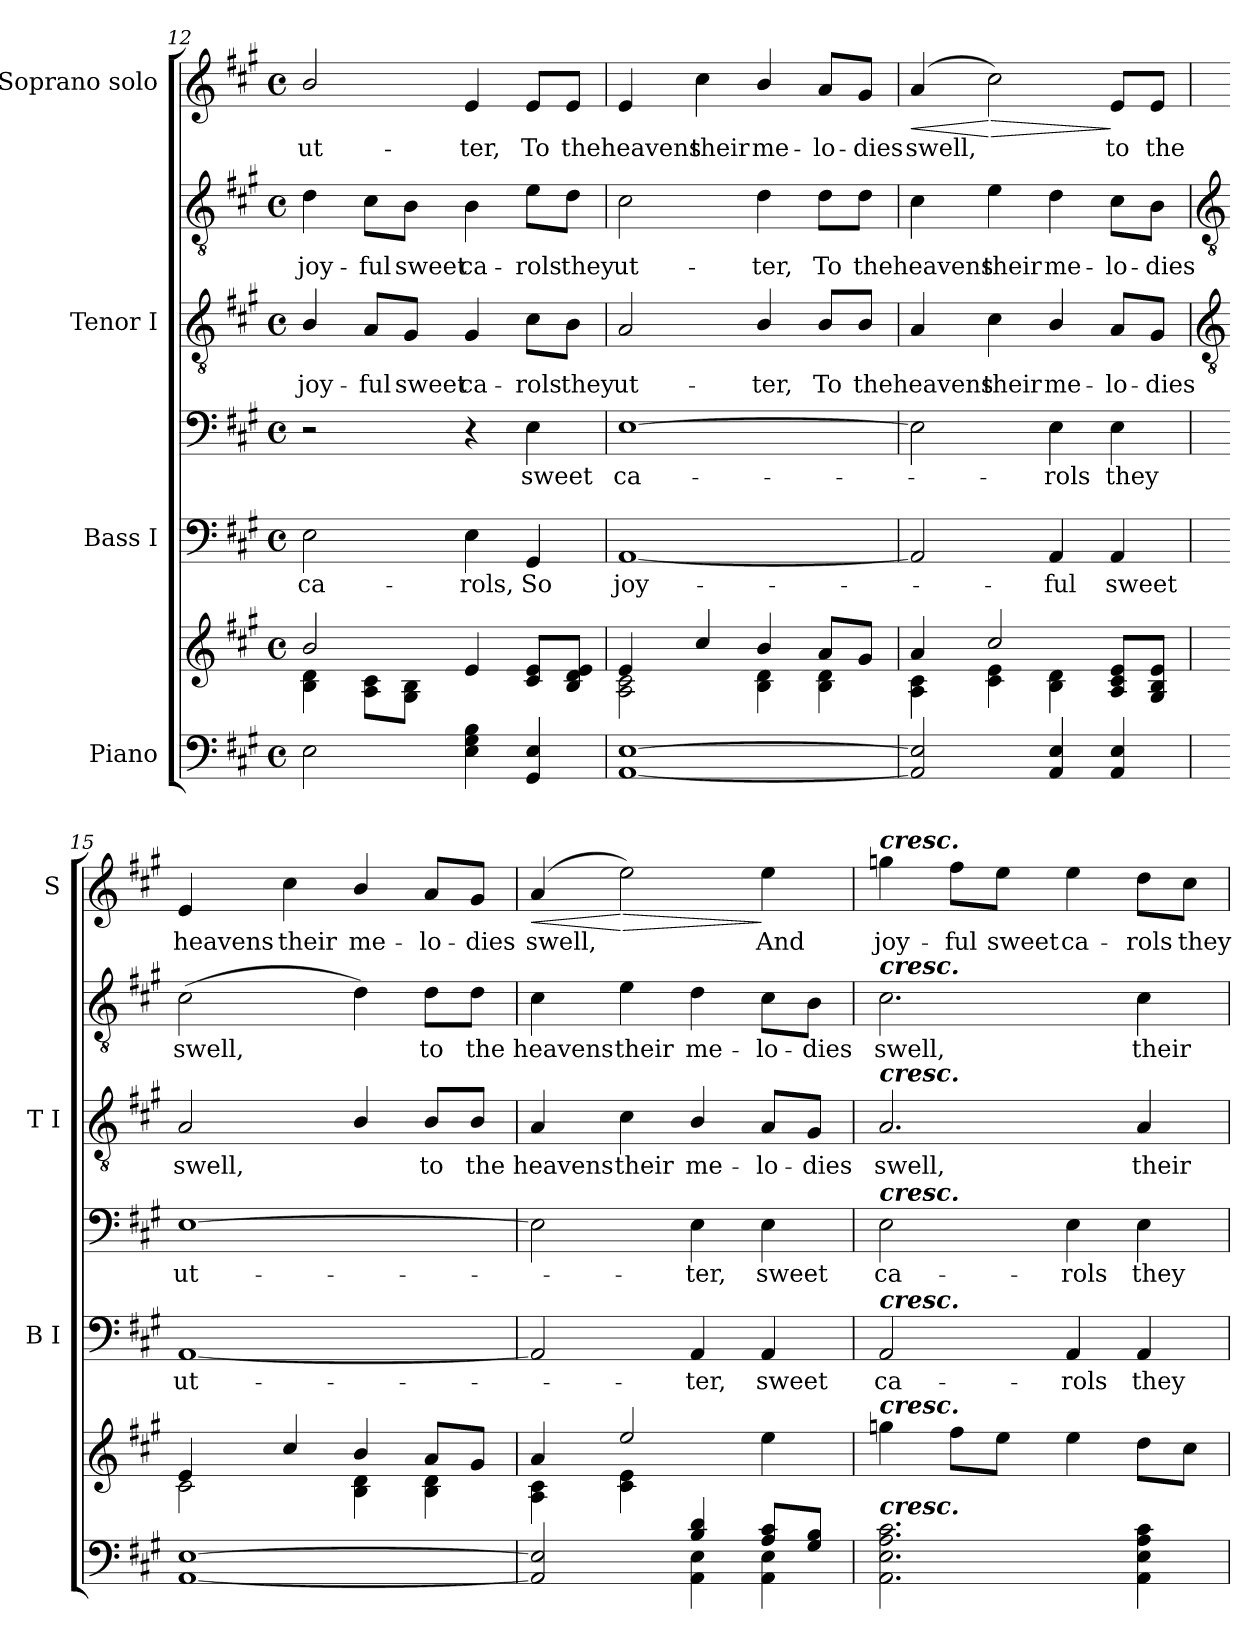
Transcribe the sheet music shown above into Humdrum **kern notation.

**kern	**kern	**kern	**text	**kern	**text	**kern	**text	**kern	**text	**kern	**text	**dynam
*part4	*part4	*part3	*part3	*part3	*part3	*part2	*part2	*part2	*part2	*part1	*part1	*part1
*staff7	*staff6	*staff5	*staff5	*staff4	*staff4	*staff3	*staff3	*staff2	*staff2	*staff1	*staff1	*staff1
*I"Piano	*	*I"Bass I	*	*	*	*I"Tenor I	*	*	*	*I"Soprano solo	*	*
*	*	*I'B I	*	*	*	*I'T I	*	*	*	*I'S	*	*
!!LO:LB:g=z
*clefF4	*clefG2	*clefF4	*	*clefF4	*	*clefGv2	*	*clefGv2	*	*clefG2	*	*
*k[f#c#g#]	*k[f#c#g#]	*k[f#c#g#]	*	*k[f#c#g#]	*	*k[f#c#g#]	*	*k[f#c#g#]	*	*k[f#c#g#]	*	*
*A:	*A:	*A:	*	*A:	*	*A:	*	*A:	*	*A:	*	*
*M4/4	*M4/4	*M4/4	*	*M4/4	*	*M4/4	*	*M4/4	*	*M4/4	*	*
*met(c)	*met(c)	*met(c)	*	*met(c)	*	*met(c)	*	*met(c)	*	*met(c)	*	*
=12	=12	=12	=12	=12	=12	=12	=12	=12	=12	=12	=12	=12
*	*^	*	*	*	*	*	*	*	*	*	*	*
!	!	!	!	!LO:LY:b	!	!	!	!LO:LY:b	!	!LO:LY:b	!	!LO:LY:b	!
2E	2b/	4B\ 4d\	2E	ca-	2r	.	4B/	joy-	4d	joy-	2b/	ut-	.
!	!	!	!	!	!	!	!	!LO:LY:b	!	!LO:LY:b	!	!	!
.	.	8A\ 8c#\L	.	.	.	.	8A/L	-ful	8c#\L	-ful	.	.	.
!	!	!	!	!	!	!	!	!LO:LY:b	!	!LO:LY:b	!	!	!
.	.	8G#\ 8B\J	.	.	.	.	8G#/J	sweet	8B\J	sweet	.	.	.
!	!	!	!	!LO:LY:b	!	!	!	!LO:LY:b	!	!LO:LY:b	!	!LO:LY:b	!
4E 4G# 4B	4e	2ryy	4E	-rols,	4r	.	4G#	ca-	4B	ca-	4e	-ter,	.
!	!	!	!	!LO:LY:b	!	!LO:LY:b	!	!LO:LY:b	!	!LO:LY:b	!	!LO:LY:b	!
4GG#/ 4E/	8c# 8eL	.	4GG#	So	4E	sweet	8c#\L	-rols	8e\L	-rols	8e/L	To	.
!	!	!	!	!	!	!	!	!LO:LY:b	!	!LO:LY:b	!	!LO:LY:b	!
.	8B 8d 8eJ	.	.	.	.	.	8B\J	they	8d\J	they	8e/J	the	.
=13	=13	=13	=13	=13	=13	=13	=13	=13	=13	=13	=13	=13	=13
!	!	!	!	!LO:LY:b	!	!LO:LY:b	!	!LO:LY:b	!	!LO:LY:b	!	!LO:LY:b	!
[1AA [1E	4e	2A\ 2c#\	[1AA	joy-	[1E	ca-	2A	ut-	2c#	ut-	4e	heavens	.
!	!	!	!	!	!	!	!	!	!	!	!	!LO:LY:b	!
.	4cc#/	.	.	.	.	.	.	.	.	.	4cc#	their	.
!	!	!	!	!	!	!	!	!LO:LY:b	!	!LO:LY:b	!	!LO:LY:b	!
.	4b/	4B\ 4d\	.	.	.	.	4B/	-ter,	4d	-ter,	4b/	me-	.
!	!	!	!	!	!	!	!	!LO:LY:b	!	!LO:LY:b	!	!LO:LY:b	!
.	8aL	4B\ 4d\	.	.	.	.	8B/L	To	8d\L	To	8a/L	-lo-	.
!	!	!	!	!	!	!	!	!LO:LY:b	!	!LO:LY:b	!	!LO:LY:b	!
.	8g#J	.	.	.	.	.	8B/J	the	8d\J	the	8g#/J	-dies	.
=14	=14	=14	=14	=14	=14	=14	=14	=14	=14	=14	=14	=14	=14
!	!	!	!	!	!	!	!	!LO:LY:b	!	!LO:LY:b	!	!LO:LY:b	!LO:HP:b
2AA] 2E]	4a	4A\ 4c#\	2AA]	.	2E]	.	4A	heavens	4c#	heavens	(<4a	swell,	<
!	!	!	!	!	!	!	!	!LO:LY:b	!	!LO:LY:b	!	!	!LO:HP:n=1:b
.	2cc#/	4c#\ 4e\	.	.	.	.	4c#	their	4e	their	2cc#)	.	[ >
!	!	!	!	!LO:LY:b	!	!LO:LY:b	!	!LO:LY:b	!	!LO:LY:b	!	!	!
4AA 4E	.	4B\ 4d\	4AA	ful	4E	rols	4B/	me-	4d	me-	.	.	.
!	!	!	!	!LO:LY:b	!	!LO:LY:b	!	!LO:LY:b	!	!LO:LY:b	!	!LO:LY:b	!
4AA 4E	8A 8c# 8eL	4ryy	4AA	sweet	4E	they	8A/L	-lo-	8c#\L	-lo-	8e/L	to	]
!	!	!	!	!	!	!	!	!LO:LY:b	!	!LO:LY:b	!	!LO:LY:b	!
.	8G# 8B 8eJ	.	.	.	.	.	8G#/J	-dies	8B\J	-dies	8e/J	the	.
!!LO:LB:g=z
=15	=15	=15	=15	=15	=15	=15	=15	=15	=15	=15	=15	=15	=15
*	*	*	*	*	*	*	*clefGv2	*	*clefGv2	*	*	*	*
!	!	!	!	!LO:LY:b	!	!LO:LY:b	!	!LO:LY:b	!	!LO:LY:b	!	!LO:LY:b	!
[1AA [1E	4e/	2c#\	[1AA	ut-	[1E	ut-	2A	swell,	(>2c#	swell,	4e	heavens	.
!	!	!	!	!	!	!	!	!	!	!	!	!LO:LY:b	!
.	4cc#/	.	.	.	.	.	.	.	.	.	4cc#	their	.
!	!	!	!	!	!	!	!	!	!	!	!	!LO:LY:b	!
.	4b/	4B\ 4d\	.	.	.	.	4B/	.	4d)	.	4b/	me-	.
!	!	!	!	!	!	!	!	!LO:LY:b	!	!LO:LY:b	!	!LO:LY:b	!
.	8a/L	4B\ 4d\	.	.	.	.	8B/L	to	8d\L	to	8a/L	-lo-	.
!	!	!	!	!	!	!	!	!LO:LY:b	!	!LO:LY:b	!	!LO:LY:b	!
.	8g#/J	.	.	.	.	.	8B/J	the	8d\J	the	8g#/J	-dies	.
=16	=16	=16	=16	=16	=16	=16	=16	=16	=16	=16	=16	=16	=16
*^	*	*	*	*	*	*	*	*	*	*	*	*	*
!	!	!	!	!	!	!	!	!	!LO:LY:b	!	!LO:LY:b	!	!LO:LY:b	!LO:HP:b
2ryy	2AA] 2E]	4a/	4A\ 4c#\	2AA]	.	2E]	.	4A	heavens	4c#	heavens	(<4a	swell,	<
!	!	!	!	!	!	!	!	!	!LO:LY:b	!	!LO:LY:b	!	!	!LO:HP:n=1:b
.	.	2ee/	4c#\ 4e\	.	.	.	.	4c#	their	4e	their	2ee)	.	[ >
!	!	!	!	!	!LO:LY:b	!	!LO:LY:b	!	!LO:LY:b	!	!LO:LY:b	!	!	!
4B/ 4d/	4AA\ 4E\	.	2ryy	4AA	ter,	4E	ter,	4B/	me-	4d	me-	.	.	.
!	!	!	!	!	!LO:LY:b	!	!LO:LY:b	!	!LO:LY:b	!	!LO:LY:b	!	!LO:LY:b	!
8A/ 8c#/L	4AA\ 4E\	4ee\	.	4AA	sweet	4E	sweet	8A/L	-lo-	8c#\L	-lo-	4ee	And	]
!	!	!	!	!	!	!	!	!	!LO:LY:b	!	!LO:LY:b	!	!	!
8G#/ 8B/J	.	.	.	.	.	.	.	8G#/J	-dies	8B\J	-dies	.	.	.
*v	*v	*	*	*	*	*	*	*	*	*	*	*	*	*
=17	=17	=17	=17	=17	=17	=17	=17	=17	=17	=17	=17	=17	=17
!	!	!	!	!	!	!	!	!	!	!	!LO:TX:a:Bi:t=cresc.	!	!
!	!	!	!	!	!	!	!	!	!LO:TX:a:Bi:t=cresc.	!	!	!	!
!	!	!	!	!	!	!	!LO:TX:a:Bi:t=cresc.	!	!	!	!	!	!
!	!	!	!	!	!LO:TX:a:Bi:t=cresc.	!	!	!	!	!	!	!	!
!	!	!	!LO:TX:a:Bi:t=cresc.	!	!	!	!	!	!	!	!	!	!
!	!LO:TX:a:Bi:t=cresc.	!	!	!	!	!	!	!	!	!	!	!	!
!LO:TX:a:Bi:t=cresc.	!	!	!	!	!	!	!	!	!	!	!	!	!
!	!	!	!	!LO:LY:b	!	!LO:LY:b	!	!LO:LY:b	!	!LO:LY:b	!	!LO:LY:b	!
2.AA\ 2.E\ 2.A\ 2.c#\	4ggn\	1ryy	2AA	ca-	2E	ca-	2.A	swell,	2.c#	swell,	4ggn	joy-	.
!	!	!	!	!	!	!	!	!	!	!	!	!LO:LY:b	!
.	8ff#\L	.	.	.	.	.	.	.	.	.	8ff#\L	-ful	.
!	!	!	!	!	!	!	!	!	!	!	!	!LO:LY:b	!
.	8ee\J	.	.	.	.	.	.	.	.	.	8ee\J	sweet	.
!	!	!	!	!LO:LY:b	!	!LO:LY:b	!	!	!	!	!	!LO:LY:b	!
.	4ee\	.	4AA	-rols	4E	-rols	.	.	.	.	4ee	ca-	.
!	!	!	!	!LO:LY:b	!	!LO:LY:b	!	!LO:LY:b	!	!LO:LY:b	!	!LO:LY:b	!
4AA 4E 4A 4c#	8dd\L	.	4AA	they	4E	they	4A	their	4c#	their	8dd\L	-rols	.
!	!	!	!	!	!	!	!	!	!	!	!	!LO:LY:b	!
.	8cc#\J	.	.	.	.	.	.	.	.	.	8cc#\J	they	.
*	*v	*v	*	*	*	*	*	*	*	*	*	*	*
=	=	=	=	=	=	=	=	=	=	=	=	=
*-	*-	*-	*-	*-	*-	*-	*-	*-	*-	*-	*-	*-
